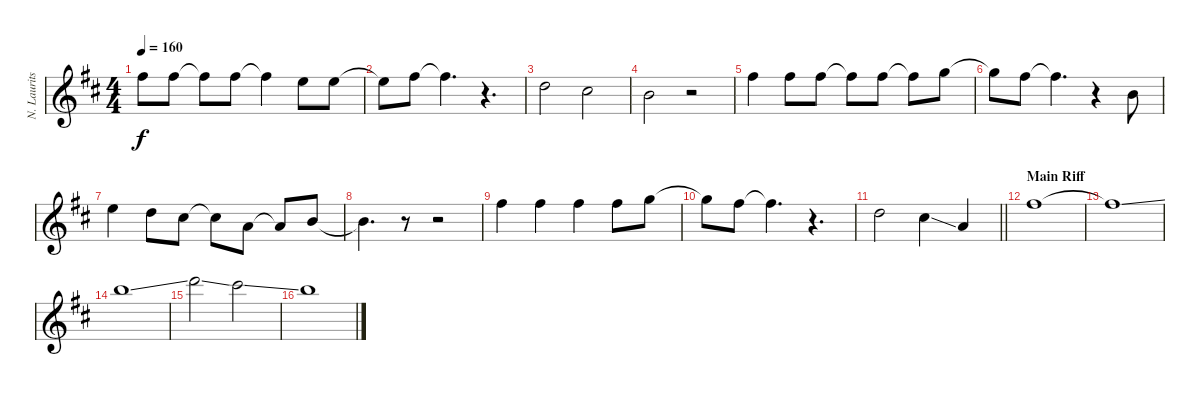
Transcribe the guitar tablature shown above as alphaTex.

\track ("N. Lauritsen (Lead Vocals)" "N. Laurits") {instrument violin}
\staff {score}
\tuning (E4 B3 G3 D3 A2 E2) {hide}
\ts (4 4)
\tempo 160
\clef g2
\ks bminor
14.1.8{dy f} 14.1.8 14.1{t}.8 14.1.8 14.1{t}.4 12.1.8 12.1.8 |
12.1{t}.8 14.1.8 14.1{t}.4{d} r.4{d} |
15.2.2 14.2.2 |
12.2.2 r.2 |
14.1.4 14.1.8 14.1.8 14.1{t}.8 14.1.8 14.1{t}.8 15.1.8 |
15.1{t}.8 14.1.8 14.1{t}.4{d} r.4 12.2.8 |
17.2.4 15.2.8 14.2.8 14.2{t}.8 10.2.8 10.2{t}.8 12.2.8 |
12.2{t}.4{d} r.8 r.2 |
14.1.4 14.1.4 14.1.4 14.1.8 15.1.8 |
15.1{t}.8 14.1.8 14.1{t}.4{d} r.4{d} |
\barLineRight lightlight
10.1.2 9.1{ss}.4 5.1.4 |
\section ("" "Main Riff")
14.1.1 |
14.1{ss t}.1 |
19.1{ss}.1 |
22.1{ss}.2 21.1{ss}.2 |
19.1.1
